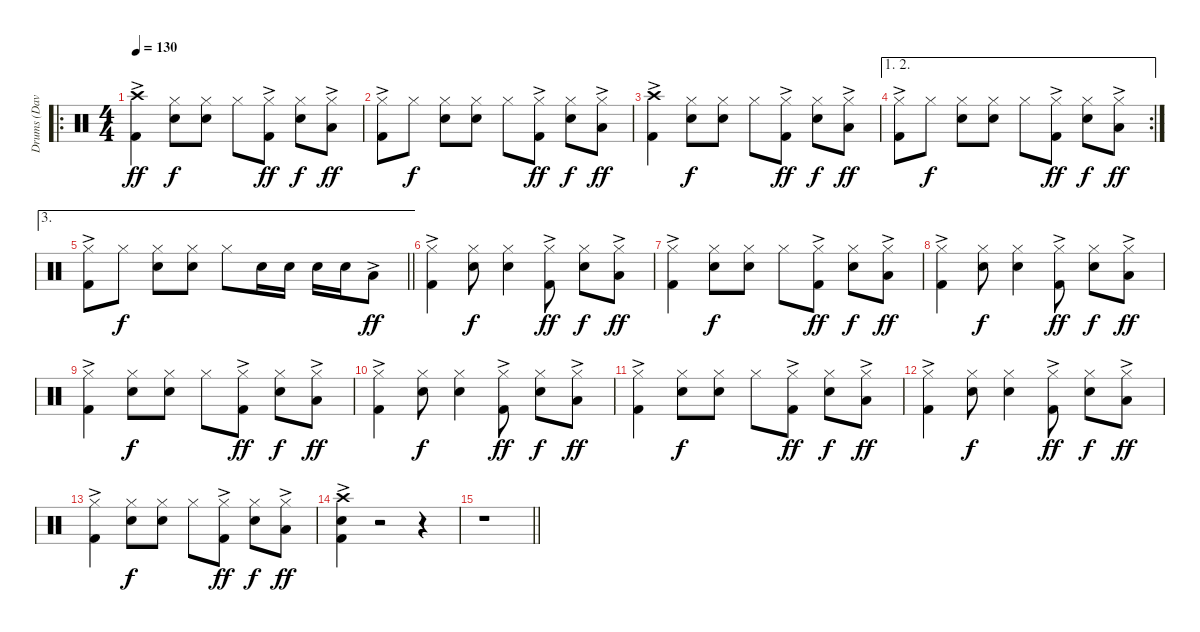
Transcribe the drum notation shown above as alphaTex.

\track ("Drums (Dave)" "Drums (Dav") {instrument percussion}
\staff {score}
\articulation defaults
\ro
\ts (4 4)
\tempo 130
\clef neutral
\ks c
("Crash high (hit)"{ac} "Kick (hit) 2"{ac}).4{dy ff} ("Hi-Hat (closed)" "Snare (hit) 2").8{dy f} ("Hi-Hat (closed)" "Snare (hit) 2").8 "Hi-Hat (closed)".8 ("Hi-Hat (closed)" "Kick (hit) 2"{ac}).8{dy ff} ("Hi-Hat (closed)" "Snare (hit) 2").8{dy f} ("Hi-Hat (closed)" "Low Floor Tom (hit)"{ac}).8{dy ff} |
("Hi-Hat (closed)" "Kick (hit) 2"{ac}).8 "Hi-Hat (closed)".8{dy f} ("Hi-Hat (closed)" "Snare (hit) 2").8 ("Hi-Hat (closed)" "Snare (hit) 2").8 "Hi-Hat (closed)".8 ("Hi-Hat (closed)" "Kick (hit) 2"{ac}).8{dy ff} ("Hi-Hat (closed)" "Snare (hit) 2").8{dy f} ("Hi-Hat (closed)" "Low Floor Tom (hit)"{ac}).8{dy ff} |
("Crash high (hit)"{ac} "Kick (hit) 2"{ac}).4 ("Hi-Hat (closed)" "Snare (hit) 2").8{dy f} ("Hi-Hat (closed)" "Snare (hit) 2").8 "Hi-Hat (closed)".8 ("Hi-Hat (closed)" "Kick (hit) 2"{ac}).8{dy ff} ("Hi-Hat (closed)" "Snare (hit) 2").8{dy f} ("Hi-Hat (closed)" "Low Floor Tom (hit)"{ac}).8{dy ff} |
\ae (1 2)
\rc 2
("Hi-Hat (closed)" "Kick (hit) 2"{ac}).8 "Hi-Hat (closed)".8{dy f} ("Hi-Hat (closed)" "Snare (hit) 2").8 ("Hi-Hat (closed)" "Snare (hit) 2").8 "Hi-Hat (closed)".8 ("Hi-Hat (closed)" "Kick (hit) 2"{ac}).8{dy ff} ("Hi-Hat (closed)" "Snare (hit) 2").8{dy f} ("Hi-Hat (closed)" "Low Floor Tom (hit)"{ac}).8{dy ff} |
\ae 3
\barLineRight lightlight
("Hi-Hat (closed)" "Kick (hit) 2"{ac}).8 "Hi-Hat (closed)".8{dy f} ("Hi-Hat (closed)" "Snare (hit) 2").8 ("Hi-Hat (closed)" "Snare (hit) 2").8 "Hi-Hat (closed)".8 "Snare (hit) 2".16 "Snare (hit) 2".16 "Snare (hit) 2".16 "Snare (hit) 2".16 "Low Floor Tom (hit)"{ac}.8{dy ff} |
("Hi-Hat (closed)" "Kick (hit) 2"{ac}).4 ("Hi-Hat (closed)" "Snare (hit) 2").8{dy f} ("Hi-Hat (closed)" "Snare (hit) 2").4 ("Hi-Hat (closed)" "Kick (hit) 2"{ac}).8{dy ff} ("Hi-Hat (closed)" "Snare (hit) 2").8{dy f} ("Hi-Hat (closed)" "Low Floor Tom (hit)"{ac}).8{dy ff} |
("Hi-Hat (closed)"{ac} "Kick (hit) 2"{ac}).4 ("Hi-Hat (closed)" "Snare (hit) 2").8{dy f} ("Hi-Hat (closed)" "Snare (hit) 2").8 "Hi-Hat (closed)".8 ("Hi-Hat (closed)" "Kick (hit) 2"{ac}).8{dy ff} ("Hi-Hat (closed)" "Snare (hit) 2").8{dy f} ("Hi-Hat (closed)" "Low Floor Tom (hit)"{ac}).8{dy ff} |
("Hi-Hat (closed)" "Kick (hit) 2"{ac}).4 ("Hi-Hat (closed)" "Snare (hit) 2").8{dy f} ("Hi-Hat (closed)" "Snare (hit) 2").4 ("Hi-Hat (closed)" "Kick (hit) 2"{ac}).8{dy ff} ("Hi-Hat (closed)" "Snare (hit) 2").8{dy f} ("Hi-Hat (closed)" "Low Floor Tom (hit)"{ac}).8{dy ff} |
("Hi-Hat (closed)"{ac} "Kick (hit) 2"{ac}).4 ("Hi-Hat (closed)" "Snare (hit) 2").8{dy f} ("Hi-Hat (closed)" "Snare (hit) 2").8 "Hi-Hat (closed)".8 ("Hi-Hat (closed)" "Kick (hit) 2"{ac}).8{dy ff} ("Hi-Hat (closed)" "Snare (hit) 2").8{dy f} ("Hi-Hat (closed)" "Low Floor Tom (hit)"{ac}).8{dy ff} |
("Hi-Hat (closed)" "Kick (hit) 2"{ac}).4 ("Hi-Hat (closed)" "Snare (hit) 2").8{dy f} ("Hi-Hat (closed)" "Snare (hit) 2").4 ("Hi-Hat (closed)" "Kick (hit) 2"{ac}).8{dy ff} ("Hi-Hat (closed)" "Snare (hit) 2").8{dy f} ("Hi-Hat (closed)" "Low Floor Tom (hit)"{ac}).8{dy ff} |
("Hi-Hat (closed)"{ac} "Kick (hit) 2"{ac}).4 ("Hi-Hat (closed)" "Snare (hit) 2").8{dy f} ("Hi-Hat (closed)" "Snare (hit) 2").8 "Hi-Hat (closed)".8 ("Hi-Hat (closed)" "Kick (hit) 2"{ac}).8{dy ff} ("Hi-Hat (closed)" "Snare (hit) 2").8{dy f} ("Hi-Hat (closed)" "Low Floor Tom (hit)"{ac}).8{dy ff} |
("Hi-Hat (closed)" "Kick (hit) 2"{ac}).4 ("Hi-Hat (closed)" "Snare (hit) 2").8{dy f} ("Hi-Hat (closed)" "Snare (hit) 2").4 ("Hi-Hat (closed)" "Kick (hit) 2"{ac}).8{dy ff} ("Hi-Hat (closed)" "Snare (hit) 2").8{dy f} ("Hi-Hat (closed)" "Low Floor Tom (hit)"{ac}).8{dy ff} |
("Hi-Hat (closed)"{ac} "Kick (hit) 2"{ac}).4 ("Hi-Hat (closed)" "Snare (hit) 2").8{dy f} ("Hi-Hat (closed)" "Snare (hit) 2").8 "Hi-Hat (closed)".8 ("Hi-Hat (closed)" "Kick (hit) 2"{ac}).8{dy ff} ("Hi-Hat (closed)" "Snare (hit) 2").8{dy f} ("Hi-Hat (closed)" "Low Floor Tom (hit)"{ac}).8{dy ff} |
("Crash high (hit)"{ac} "Snare (hit) 2"{ac} "Kick (hit) 2"{ac}).4 r.2 r.4 |
\barLineRight lightlight
r.1
